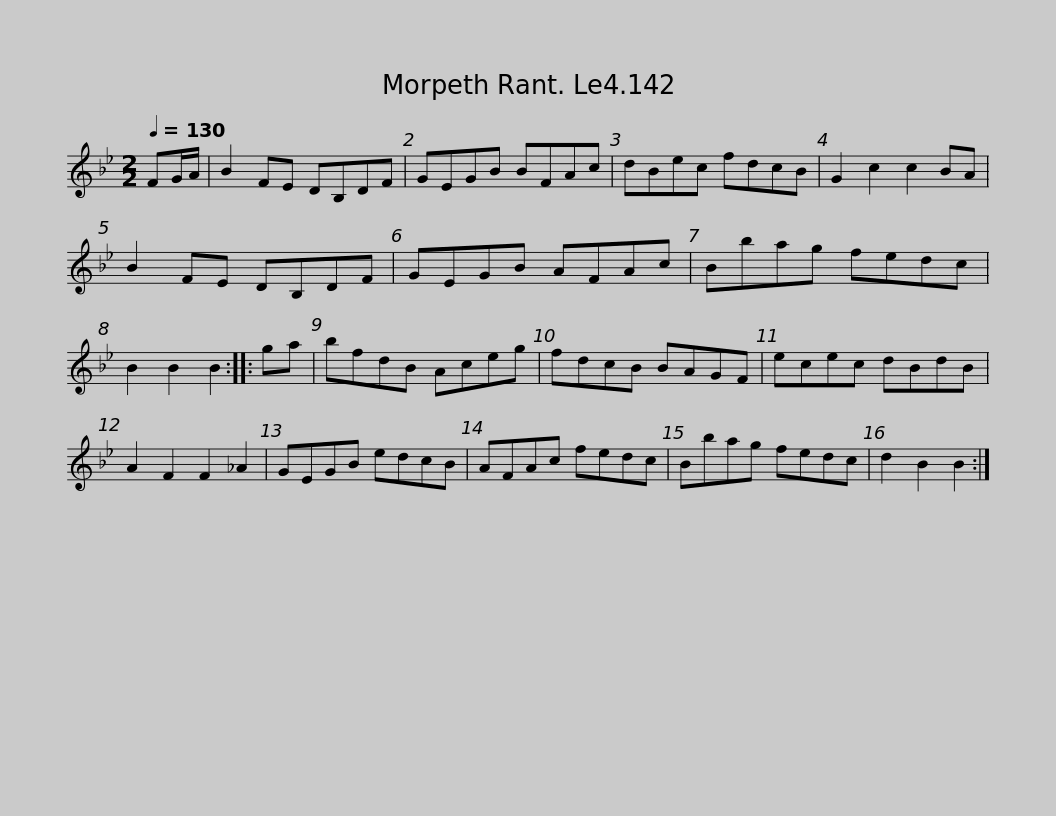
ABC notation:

X:1
L:1/8
Q:1/4=130
M:2/2
I:linebreak $
K:Bb
V:1 treble
V:1
 FG/A/ | B2 FE DB,DF | GEGB BFAc | dBec fdcB | G2 c2 c2 BA | %5
 B2 FE DB,DF |$ GEGB AFAc | Bbag fedc | B2 B2 B2 :: ga | %10
 bfdB Aceg | fdcB BAGF |$ ecec dBdB | A2 F2 F2 _A2 | GEGB edcB | %15
 AFAc fedc | Bbag fedc | d2 B2 B2 :| %18
